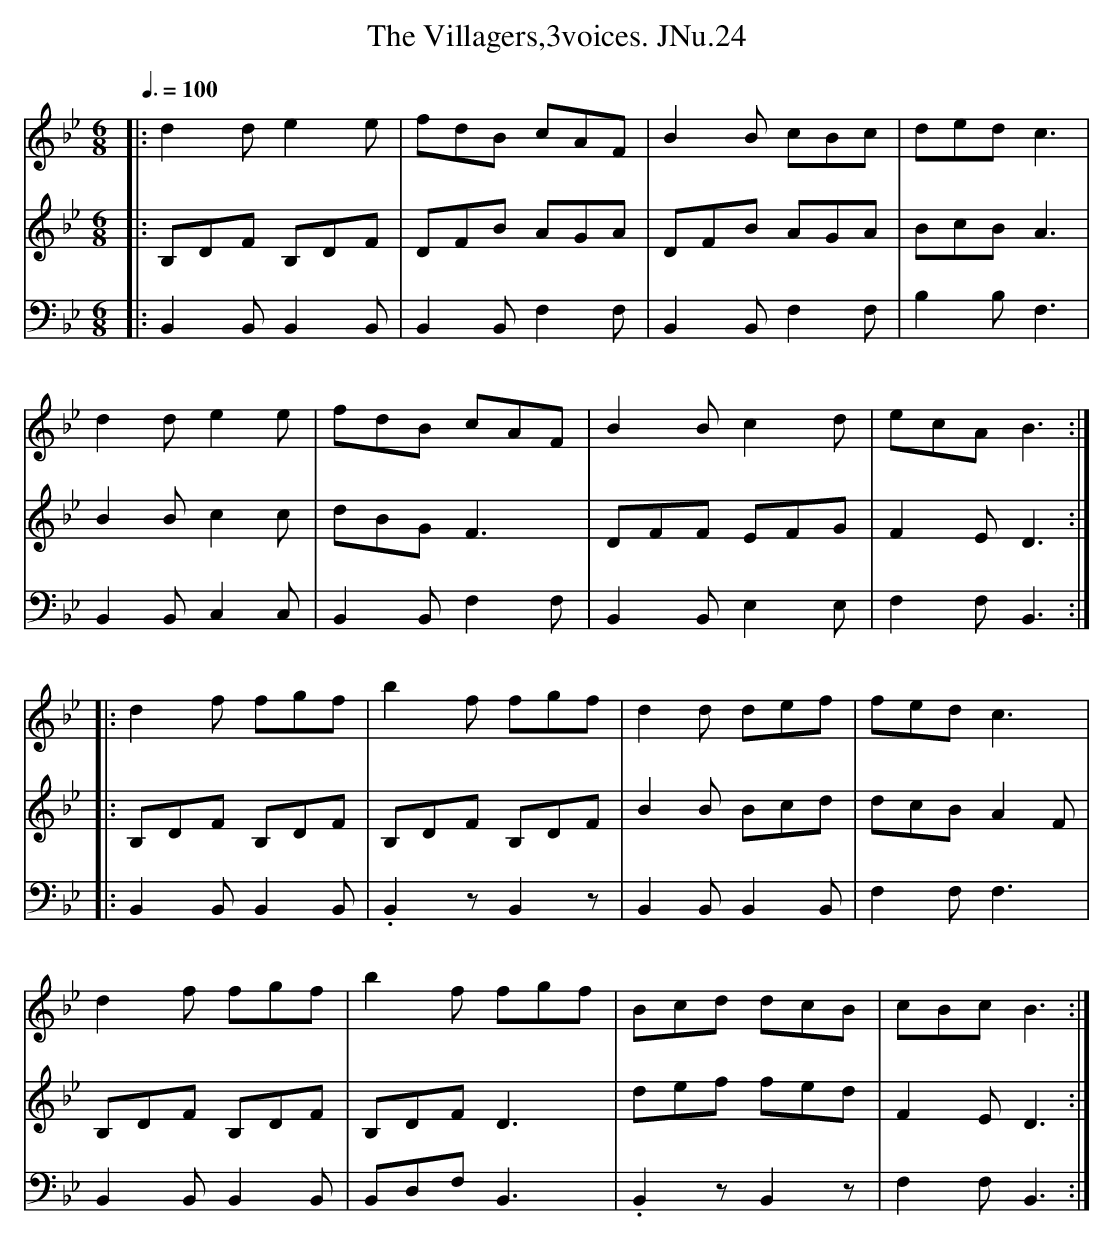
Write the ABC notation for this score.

X:1
T:Villagers,3voices. JNu.24, The
M:6/8
L:1/8
Q:3/8=100
V:1
V:2
V:3 clef=bass
K:Bb
[V:1] |: d2d e2e | fdB cAF | B2B cBc | ded c3 |
[V:2] |: B,DF B,DF | DFB AGA | DFB AGA | BcBA3 |
[V:3] |: B,,2B,, B,,2B,, | B,,2B,, F,2F, | B,,2B,, F,2F, | B,2B, F,3 |
[V:1] d2d e2e | fdB cAF | B2B c2d | ecA B3 :|
[V:2] B2Bc2c | dBGF3 | DFF EFG | F2ED3 :|
[V:3] B,,2B,, C,2C, | B,,2B,, F,2F, | B,,2B,, E,2E, | F,2F, B,,3 :|
[V:1] |: d2f fgf | b2f fgf | d2d def | fed c3 |
[V:2] |: B,DF B,DF | B,DF B,DF | B2B Bcd | dcBA2F |
[V:3] |: B,,2B,, B,,2B,, | .B,,2z B,,2z | B,,2B,, B,,2B,, | F,2F, F,3 |
[V:1] d2f fgf | b2f fgf | Bcd dcB | cBc B3 :|
[V:2] B,DF B,DF | B,DF D3 | def fed | F2ED3 :|
[V:3] B,,2B,, B,,2B,, | B,,D,F, B,,3 | .B,,2z B,,2z | F,2F, B,,3 :|
